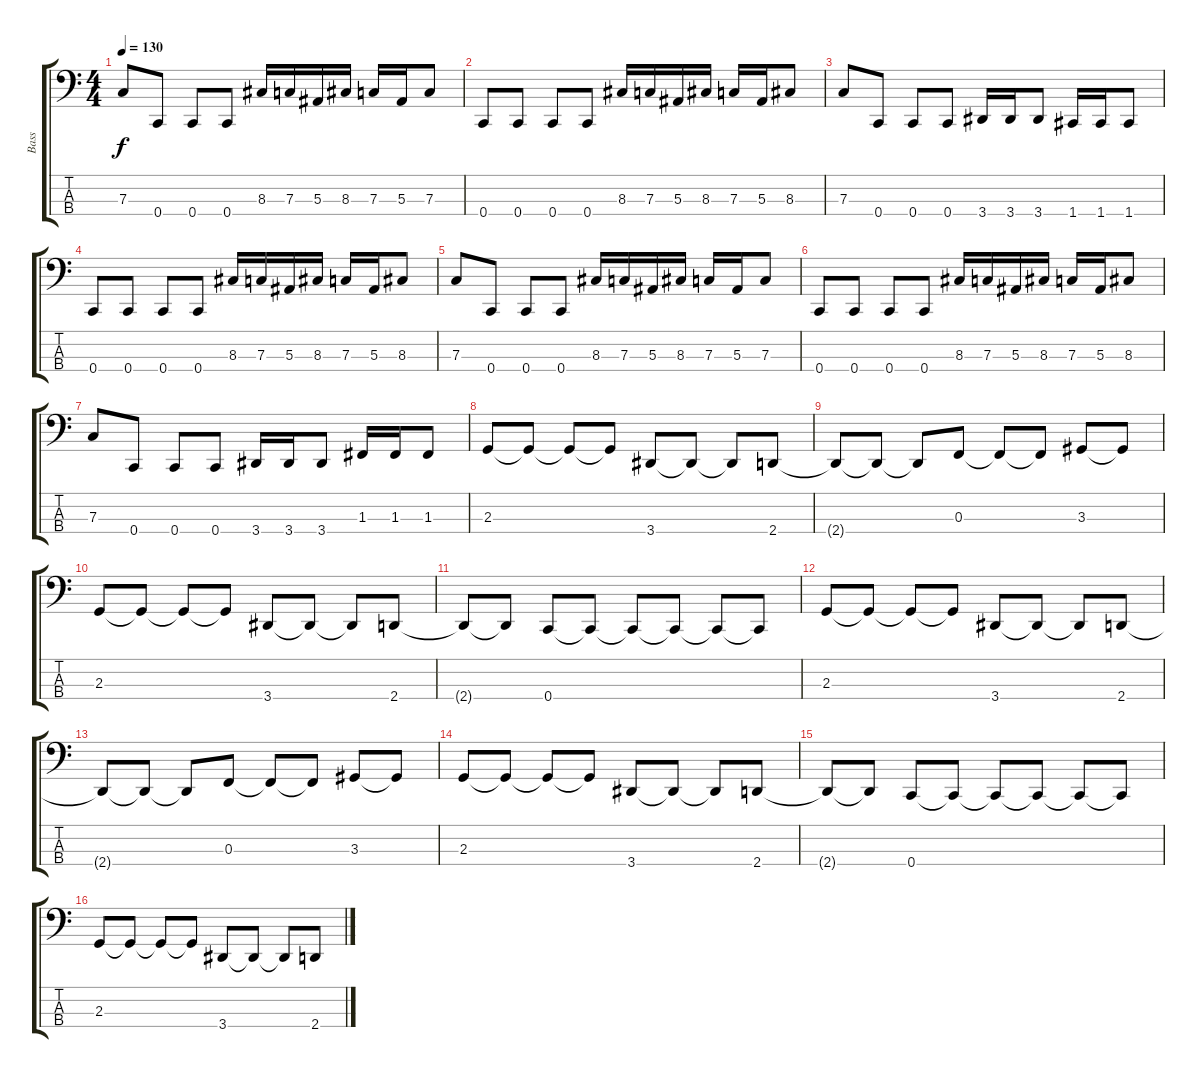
\track ("Bass" "Bass") {instrument electricbassfinger}
\staff {score tabs}
\tuning (Eb2 Bb1 F1 C1) {hide}
\ts (4 4)
\tempo 130
\clef f4
\ks c
7.3.8{dy f} 0.4.8 0.4.8 0.4.8 8.3.16 7.3.16 5.3.16 8.3.16 7.3.16 5.3.16 7.3.8 |
0.4.8 0.4.8 0.4.8 0.4.8 8.3.16 7.3.16 5.3.16 8.3.16 7.3.16 5.3.16 8.3.8 |
7.3.8 0.4.8 0.4.8 0.4.8 3.4.16 3.4.16 3.4.8 1.4.16 1.4.16 1.4.8 |
0.4.8 0.4.8 0.4.8 0.4.8 8.3.16 7.3.16 5.3.16 8.3.16 7.3.16 5.3.16 8.3.8 |
7.3.8 0.4.8 0.4.8 0.4.8 8.3.16 7.3.16 5.3.16 8.3.16 7.3.16 5.3.16 7.3.8 |
0.4.8 0.4.8 0.4.8 0.4.8 8.3.16 7.3.16 5.3.16 8.3.16 7.3.16 5.3.16 8.3.8 |
7.3.8 0.4.8 0.4.8 0.4.8 3.4.16 3.4.16 3.4.8 1.3.16 1.3.16 1.3.8 |
2.3.8 2.3{t}.8 2.3{t}.8 2.3{t}.8 3.4.8 3.4{t}.8 3.4{t}.8 2.4.8 |
2.4{t}.8 2.4{t}.8 2.4{t}.8 0.3.8 0.3{t}.8 0.3{t}.8 3.3.8 3.3{t}.8 |
2.3.8 2.3{t}.8 2.3{t}.8 2.3{t}.8 3.4.8 3.4{t}.8 3.4{t}.8 2.4.8 |
2.4{t}.8 2.4{t}.8 0.4.8 0.4{t}.8 0.4{t}.8 0.4{t}.8 0.4{t}.8 0.4{t}.8 |
2.3.8 2.3{t}.8 2.3{t}.8 2.3{t}.8 3.4.8 3.4{t}.8 3.4{t}.8 2.4.8 |
2.4{t}.8 2.4{t}.8 2.4{t}.8 0.3.8 0.3{t}.8 0.3{t}.8 3.3.8 3.3{t}.8 |
2.3.8 2.3{t}.8 2.3{t}.8 2.3{t}.8 3.4.8 3.4{t}.8 3.4{t}.8 2.4.8 |
2.4{t}.8 2.4{t}.8 0.4.8 0.4{t}.8 0.4{t}.8 0.4{t}.8 0.4{t}.8 0.4{t}.8 |
2.3.8 2.3{t}.8 2.3{t}.8 2.3{t}.8 3.4.8 3.4{t}.8 3.4{t}.8 2.4.8
